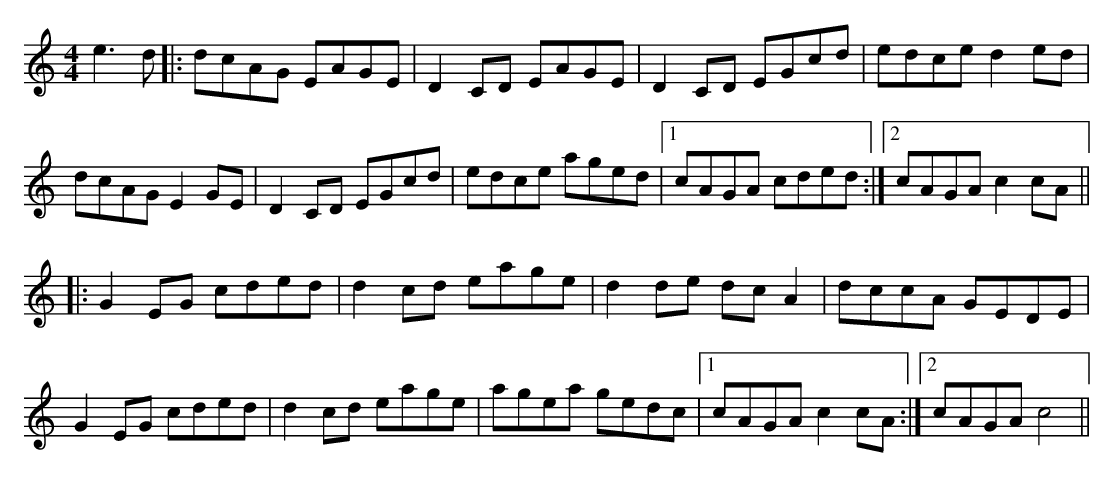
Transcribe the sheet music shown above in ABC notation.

X:1
M:4/4
K:C
e3d|:dcAG EAGE|D2CD EAGE|D2CD EGcd|edce d2ed|
dcAG E2GE|D2CD EGcd|edce aged|1 cAGA cded:|2 cAGA c2cA||
|:G2EG cded|d2cd eage|d2de dcA2|dccA GEDE|
G2EG cded|d2cd eage|agea gedc|1 cAGA c2cA:|2 cAGA c4||
